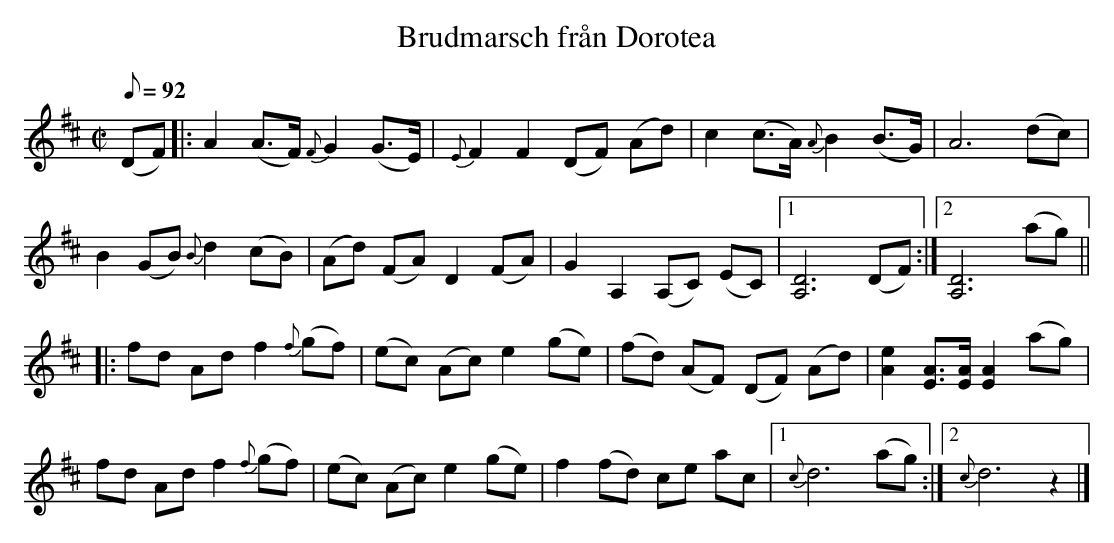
X:1
T: Brudmarsch från Dorotea
M: C|
L: 1/8
K: D
Q: 92
(DF) |: A2(A>F) {F}G2(G>E) | {E}F2F2 (DF) (Ad) | c2(c>A) {A}B2(B>G) | A6 (dc) |
B2(GB) {B}d2(cB) | (Ad) (FA) D2(FA) | G2A,2 (A,C) (EC) |1 [A,D]6(DF) :|2 [A,D]6(ag) ||
|: fd Ad f2 {f}(gf) | (ec) (Ac) e2(ge) | (fd) (AF) (DF) (Ad) | [Ae]2[EA]>[EA] [EA]2(ag) |
fd Ad f2 {f}(gf) | (ec) (Ac) e2(ge) | f2(fd) ce ac |1 {c}d6(ag) :|2 {c}d6z2 |]
